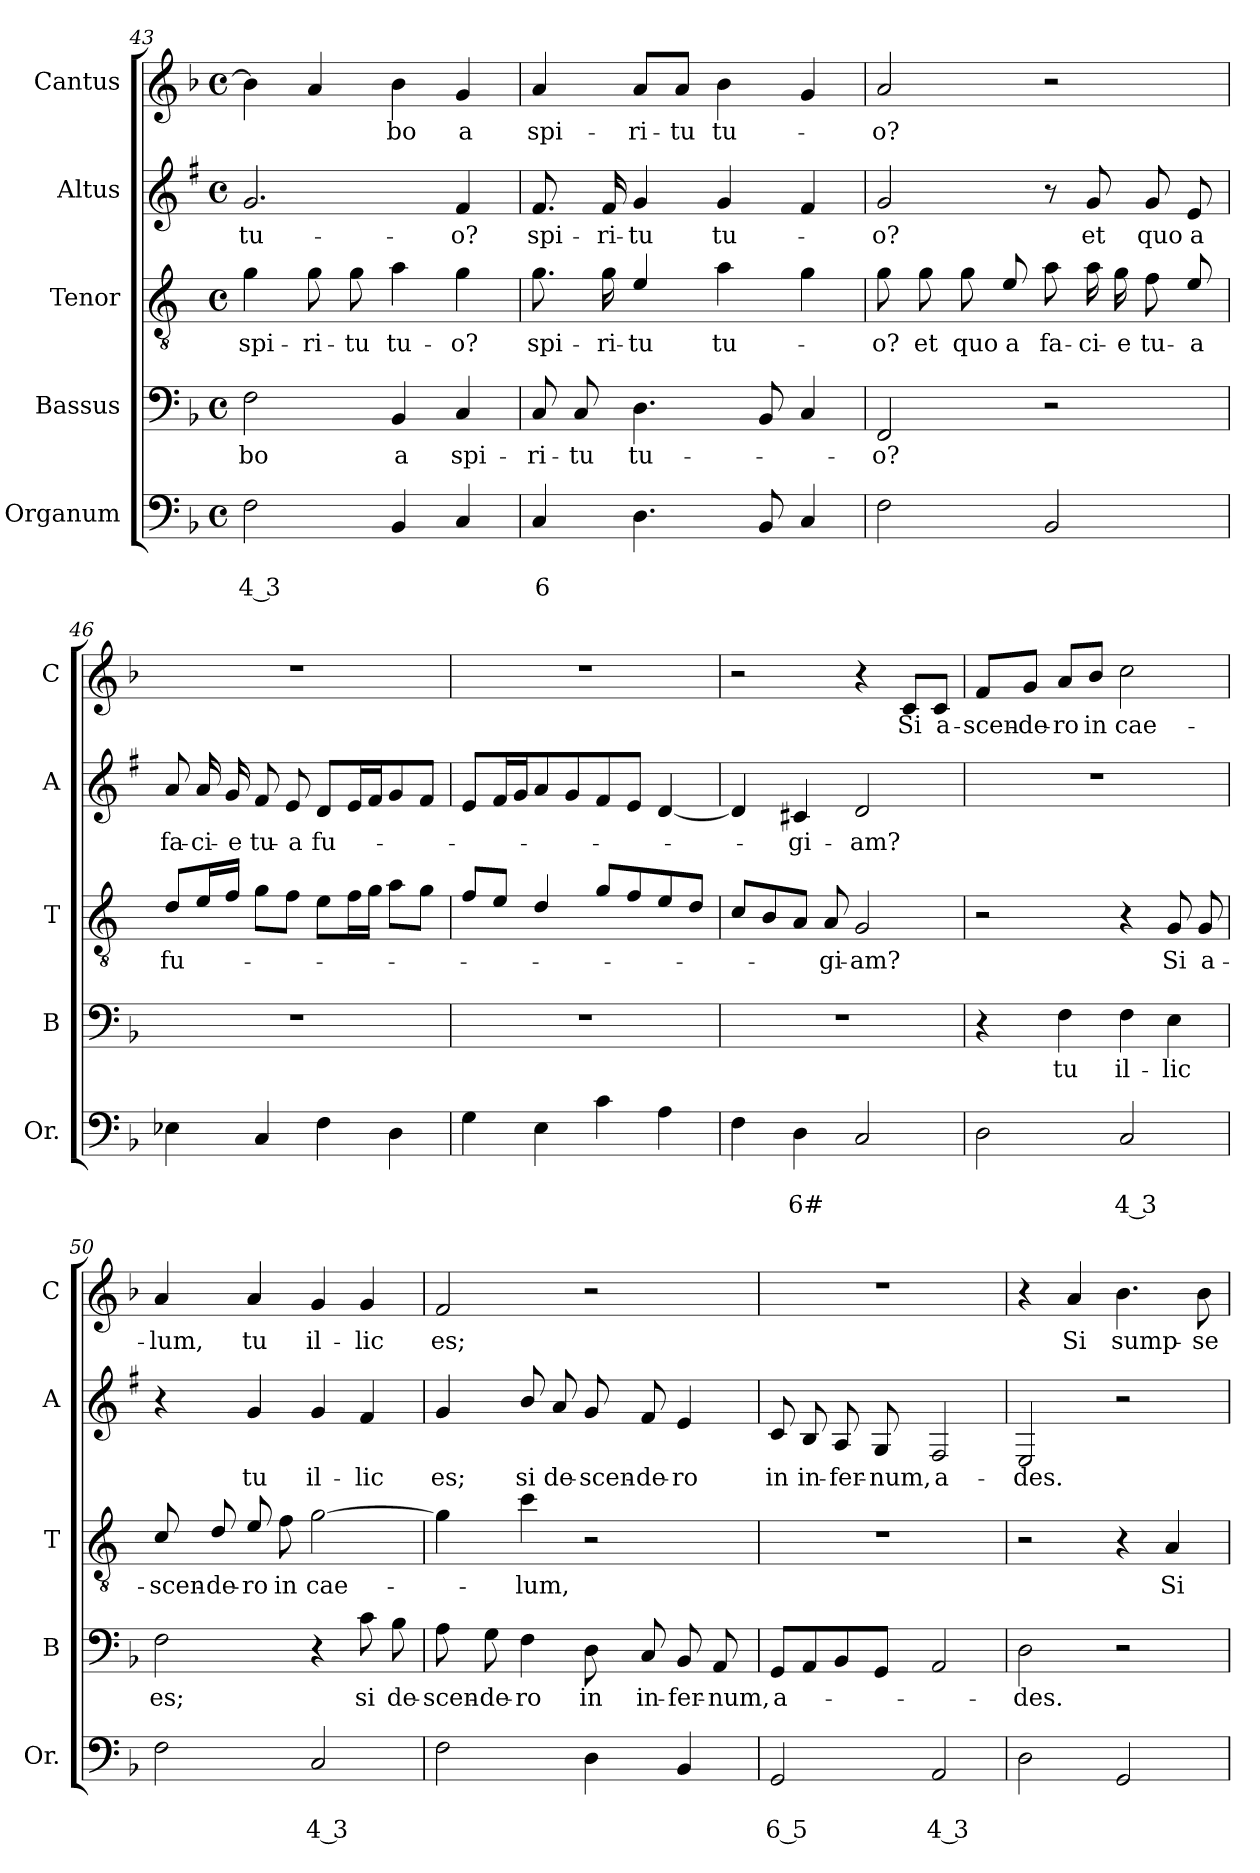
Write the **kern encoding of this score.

**kern	**text	**text	**kern	**text	**kern	**text	**kern	**text	**kern	**text
*part5	*part5	*part5	*part4	*part4	*part3	*part3	*part2	*part2	*part1	*part1
*staff5	*staff5	*staff5	*staff4	*staff4	*staff3	*staff3	*staff2	*staff2	*staff1	*staff1
*I"Organum	*	*	*I"Bassus	*	*I"Tenor	*	*I"Altus	*	*I"Cantus	*
*I'Or.	*	*	*I'B	*	*I'T	*	*I'A	*	*I'C	*
*clefF4	*	*	*clefF4	*	*clefGv2	*	*clefG2	*	*clefG2	*
*	*	*	*	*	*ITrd4c7	*	*ITrd1c2	*	*	*
*k[b-]	*	*	*k[b-]	*	*k[b-]	*	*k[b-]	*	*k[b-]	*
*F:	*	*	*F:	*	*F:	*	*F:	*	*F:	*
*M4/4	*	*	*M4/4	*	*M4/4	*	*M4/4	*	*M4/4	*
*met(c)	*	*	*met(c)	*	*met(c)	*	*met(c)	*	*met(c)	*
=43	=43	=43	=43	=43	=43	=43	=43	=43	=43	=43
!	!	!LO:LY:b	!	!LO:LY:b	!	!LO:LY:b	!	!LO:LY:b	!	!
2F\	.	4 3	2F\	-bo	4c\	spi-	2.f/	tu-	4b-\]	.
!	!	!	!	!	!	!LO:LY:b	!	!	!	!
.	.	.	.	.	8c\	-ri-	.	.	4a/	.
!	!	!	!	!	!	!LO:LY:b	!	!	!	!
.	.	.	.	.	8c\	-tu	.	.	.	.
!	!	!	!	!LO:LY:b	!	!LO:LY:b	!	!	!	!LO:LY:b
4BB-/	.	.	4BB-/	a	4d\	tu-	.	.	4b-\	-bo
!	!	!	!	!LO:LY:b	!	!LO:LY:b	!	!LO:LY:b	!	!LO:LY:b
4C/	.	.	4C/	spi-	4c\	-o?	4e/	-o?	4g/	a
=44	=44	=44	=44	=44	=44	=44	=44	=44	=44	=44
!	!	!LO:LY:b	!	!LO:LY:b	!	!LO:LY:b	!	!LO:LY:b	!	!LO:LY:b
4C/	.	6	8C/	-ri-	8.c\	spi-	8.e/	spi-	4a/	spi-
!	!	!	!	!LO:LY:b	!	!	!	!	!	!
.	.	.	8C/	-tu	.	.	.	.	.	.
!	!	!	!	!	!	!LO:LY:b	!	!LO:LY:b	!	!
.	.	.	.	.	16c\	-ri-	16e/	-ri-	.	.
!	!	!	!	!LO:LY:b	!	!LO:LY:b	!	!LO:LY:b	!	!LO:LY:b
4.D\	.	.	4.D\	tu-	4A/	-tu	4f/	-tu	8a/L	-ri-
!	!	!	!	!	!	!	!	!	!	!LO:LY:b
.	.	.	.	.	.	.	.	.	8a/J	-tu
!	!	!	!	!	!	!LO:LY:b	!	!LO:LY:b	!	!LO:LY:b
.	.	.	.	.	4d\	tu-	4f/	tu-	4b-\	tu-
8BB-/	.	.	8BB-/	.	.	.	.	.	.	.
4C/	.	.	4C/	.	4c\	.	4e/	.	4g/	.
=45	=45	=45	=45	=45	=45	=45	=45	=45	=45	=45
!	!	!	!	!LO:LY:b	!	!LO:LY:b	!	!LO:LY:b	!	!LO:LY:b
2F\	.	.	2FF/	-o?	8c\	-o?	2f/	-o?	2a/	-o?
!	!	!	!	!	!	!LO:LY:b	!	!	!	!
.	.	.	.	.	8c\	et	.	.	.	.
!	!	!	!	!	!	!LO:LY:b	!	!	!	!
.	.	.	.	.	8c\	quo	.	.	.	.
!	!	!	!	!	!	!LO:LY:b	!	!	!	!
.	.	.	.	.	8A/	a	.	.	.	.
!	!	!	!	!	!	!LO:LY:b	!	!	!	!
2BB-/	.	.	2r	.	8d\	fa-	8r	.	2r	.
!	!	!	!	!	!	!LO:LY:b	!	!LO:LY:b	!	!
.	.	.	.	.	16d\	-ci-	8f/	et	.	.
!	!	!	!	!	!	!LO:LY:b	!	!	!	!
.	.	.	.	.	16c\	-e	.	.	.	.
!	!	!	!	!	!	!LO:LY:b	!	!LO:LY:b	!	!
.	.	.	.	.	8B-\	tu-	8f/	quo	.	.
!	!	!	!	!	!	!LO:LY:b	!	!LO:LY:b	!	!
.	.	.	.	.	8A/	-a	8d/	a	.	.
!!LO:PB:g=z
=46	=46	=46	=46	=46	=46	=46	=46	=46	=46	=46
!	!	!	!	!	!	!LO:LY:b	!	!LO:LY:b	!	!
4E-X\	.	.	1r	.	8G/L	fu-	8g/	fa-	1r	.
!	!	!	!	!	!	!	!	!LO:LY:b	!	!
.	.	.	.	.	16A/L	.	16g/	-ci-	.	.
!	!	!	!	!	!	!	!	!LO:LY:b	!	!
.	.	.	.	.	16B-/JJ	.	16f/	-e	.	.
!	!	!	!	!	!	!	!	!LO:LY:b	!	!
4C/	.	.	.	.	8c\L	.	8e/	tu-	.	.
!	!	!	!	!	!	!	!	!LO:LY:b	!	!
.	.	.	.	.	8B-\J	.	8d/	-a	.	.
!	!	!	!	!	!	!	!	!LO:LY:b	!	!
4F\	.	.	.	.	8A\L	.	8c/L	fu-	.	.
.	.	.	.	.	16B-\L	.	16d/L	.	.	.
.	.	.	.	.	16c\JJ	.	16e/J	.	.	.
4D\	.	.	.	.	8d\L	.	8f/	.	.	.
.	.	.	.	.	8c\J	.	8e/J	.	.	.
=47	=47	=47	=47	=47	=47	=47	=47	=47	=47	=47
4G\	.	.	1r	.	8B-/L	.	8d/L	.	1r	.
.	.	.	.	.	8A/J	.	16e/L	.	.	.
.	.	.	.	.	.	.	16f/J	.	.	.
4E\	.	.	.	.	4G/	.	8g/	.	.	.
.	.	.	.	.	.	.	8f/	.	.	.
4c\	.	.	.	.	8c/L	.	8e/	.	.	.
.	.	.	.	.	8B-/	.	8d/J	.	.	.
4A\	.	.	.	.	8A/	.	[4c/	.	.	.
.	.	.	.	.	8G/J	.	.	.	.	.
=48	=48	=48	=48	=48	=48	=48	=48	=48	=48	=48
4F\	.	.	1r	.	8F/L	.	4c/]	.	2r	.
.	.	.	.	.	8E/	.	.	.	.	.
!	!	!LO:LY:b	!	!	!	!	!	!LO:LY:b	!	!
4D\	.	6#	.	.	8D/J	.	4Bn/	-gi-	.	.
!	!	!	!	!	!	!LO:LY:b	!	!	!	!
.	.	.	.	.	8D/	-gi-	.	.	.	.
!	!	!	!	!	!	!LO:LY:b	!	!LO:LY:b	!	!
2C/	.	.	.	.	2C/	-am?	2c/	-am?	4r	.
!	!	!	!	!	!	!	!	!	!	!LO:LY:b
.	.	.	.	.	.	.	.	.	8c/L	Si
!	!	!	!	!	!	!	!	!	!	!LO:LY:b
.	.	.	.	.	.	.	.	.	8c/J	a-
=49	=49	=49	=49	=49	=49	=49	=49	=49	=49	=49
!	!	!	!	!	!	!	!	!	!	!LO:LY:b
2D\	.	.	4r	.	2r	.	1r	.	8f/L	-scen-
!	!	!	!	!	!	!	!	!	!	!LO:LY:b
.	.	.	.	.	.	.	.	.	8g/J	-de-
!	!	!	!	!LO:LY:b	!	!	!	!	!	!LO:LY:b
.	.	.	4F\	tu	.	.	.	.	8a/L	-ro
!	!	!	!	!	!	!	!	!	!	!LO:LY:b
.	.	.	.	.	.	.	.	.	8b-/J	in
!	!	!LO:LY:b	!	!LO:LY:b	!	!	!	!	!	!LO:LY:b
2C/	.	4 3	4F\	il-	4r	.	.	.	2cc\	cae-
!	!	!	!	!LO:LY:b	!	!LO:LY:b	!	!	!	!
.	.	.	4E\	-lic	8C/	Si	.	.	.	.
!	!	!	!	!	!	!LO:LY:b	!	!	!	!
.	.	.	.	.	8C/	a-	.	.	.	.
=50	=50	=50	=50	=50	=50	=50	=50	=50	=50	=50
!	!	!	!	!LO:LY:b	!	!LO:LY:b	!	!	!	!LO:LY:b
2F\	.	.	2F\	es;	8F/	-scen-	4r	.	4a/	-lum,
!	!	!	!	!	!	!LO:LY:b	!	!	!	!
.	.	.	.	.	8G/	-de-	.	.	.	.
!	!	!	!	!	!	!LO:LY:b	!	!LO:LY:b	!	!LO:LY:b
.	.	.	.	.	8A/	-ro	4f/	tu	4a/	tu
!	!	!	!	!	!	!LO:LY:b	!	!	!	!
.	.	.	.	.	8B-\	in	.	.	.	.
!	!	!LO:LY:b	!	!	!	!LO:LY:b	!	!LO:LY:b	!	!LO:LY:b
2C/	.	4 3	4r	.	[2c\	cae-	4f/	il-	4g/	il-
!	!	!	!	!LO:LY:b	!	!	!	!LO:LY:b	!	!LO:LY:b
.	.	.	8c\	si	.	.	4e/	-lic	4g/	-lic
!	!	!	!	!LO:LY:b	!	!	!	!	!	!
.	.	.	8B-\	de-	.	.	.	.	.	.
!!LO:LB:g=z
=51	=51	=51	=51	=51	=51	=51	=51	=51	=51	=51
!	!	!	!	!LO:LY:b	!	!	!	!LO:LY:b	!	!LO:LY:b
2F\	.	.	8A\	-scen-	4c\]	.	4f/	es;	2f/	es;
!	!	!	!	!LO:LY:b	!	!	!	!	!	!
.	.	.	8G\	-de-	.	.	.	.	.	.
!	!	!	!	!LO:LY:b	!	!LO:LY:b	!	!LO:LY:b	!	!
.	.	.	4F\	-ro	4f\	-lum,	8a/	si	.	.
!	!	!	!	!	!	!	!	!LO:LY:b	!	!
.	.	.	.	.	.	.	8g/	de-	.	.
!	!	!	!	!LO:LY:b	!	!	!	!LO:LY:b	!	!
4D\	.	.	8D\	in	2r	.	8f/	-scen-	2r	.
!	!	!	!	!LO:LY:b	!	!	!	!LO:LY:b	!	!
.	.	.	8C/	in-	.	.	8e/	-de-	.	.
!	!	!	!	!LO:LY:b	!	!	!	!LO:LY:b	!	!
4BB-/	.	.	8BB-/	-fer-	.	.	4d/	-ro	.	.
!	!	!	!	!LO:LY:b	!	!	!	!	!	!
.	.	.	8AA/	-num,	.	.	.	.	.	.
=52	=52	=52	=52	=52	=52	=52	=52	=52	=52	=52
!	!	!LO:LY:b	!	!LO:LY:b	!	!	!	!LO:LY:b	!	!
2GG/	.	6 5	8GG/L	a-	1r	.	8B-/	in	1r	.
!	!	!	!	!	!	!	!	!LO:LY:b	!	!
.	.	.	8AA/	.	.	.	8A/	in-	.	.
!	!	!	!	!	!	!	!	!LO:LY:b	!	!
.	.	.	8BB-/	.	.	.	8G/	-fer-	.	.
!	!	!	!	!	!	!	!	!LO:LY:b	!	!
.	.	.	8GG/J	.	.	.	8F/	-num,	.	.
!	!	!LO:LY:b	!	!	!	!	!	!LO:LY:b	!	!
2AA/	.	4 3	2AA/	.	.	.	2E/	a-	.	.
=53	=53	=53	=53	=53	=53	=53	=53	=53	=53	=53
!	!	!	!	!LO:LY:b	!	!	!	!LO:LY:b	!	!
2D\	.	.	2D\	-des.	2r	.	2D/	-des.	4r	.
!	!	!	!	!	!	!	!	!	!	!LO:LY:b
.	.	.	.	.	.	.	.	.	4a/	Si
!	!	!	!	!	!	!	!	!	!	!LO:LY:b
2GG/	.	.	2r	.	4r	.	2r	.	4.b-\	sump-
!	!	!	!	!	!	!LO:LY:b	!	!	!	!
.	.	.	.	.	4D/	Si	.	.	.	.
!	!	!	!	!	!	!	!	!	!	!LO:LY:b
.	.	.	.	.	.	.	.	.	8b-\	-se-
=	=	=	=	=	=	=	=	=	=	=
*-	*-	*-	*-	*-	*-	*-	*-	*-	*-	*-
